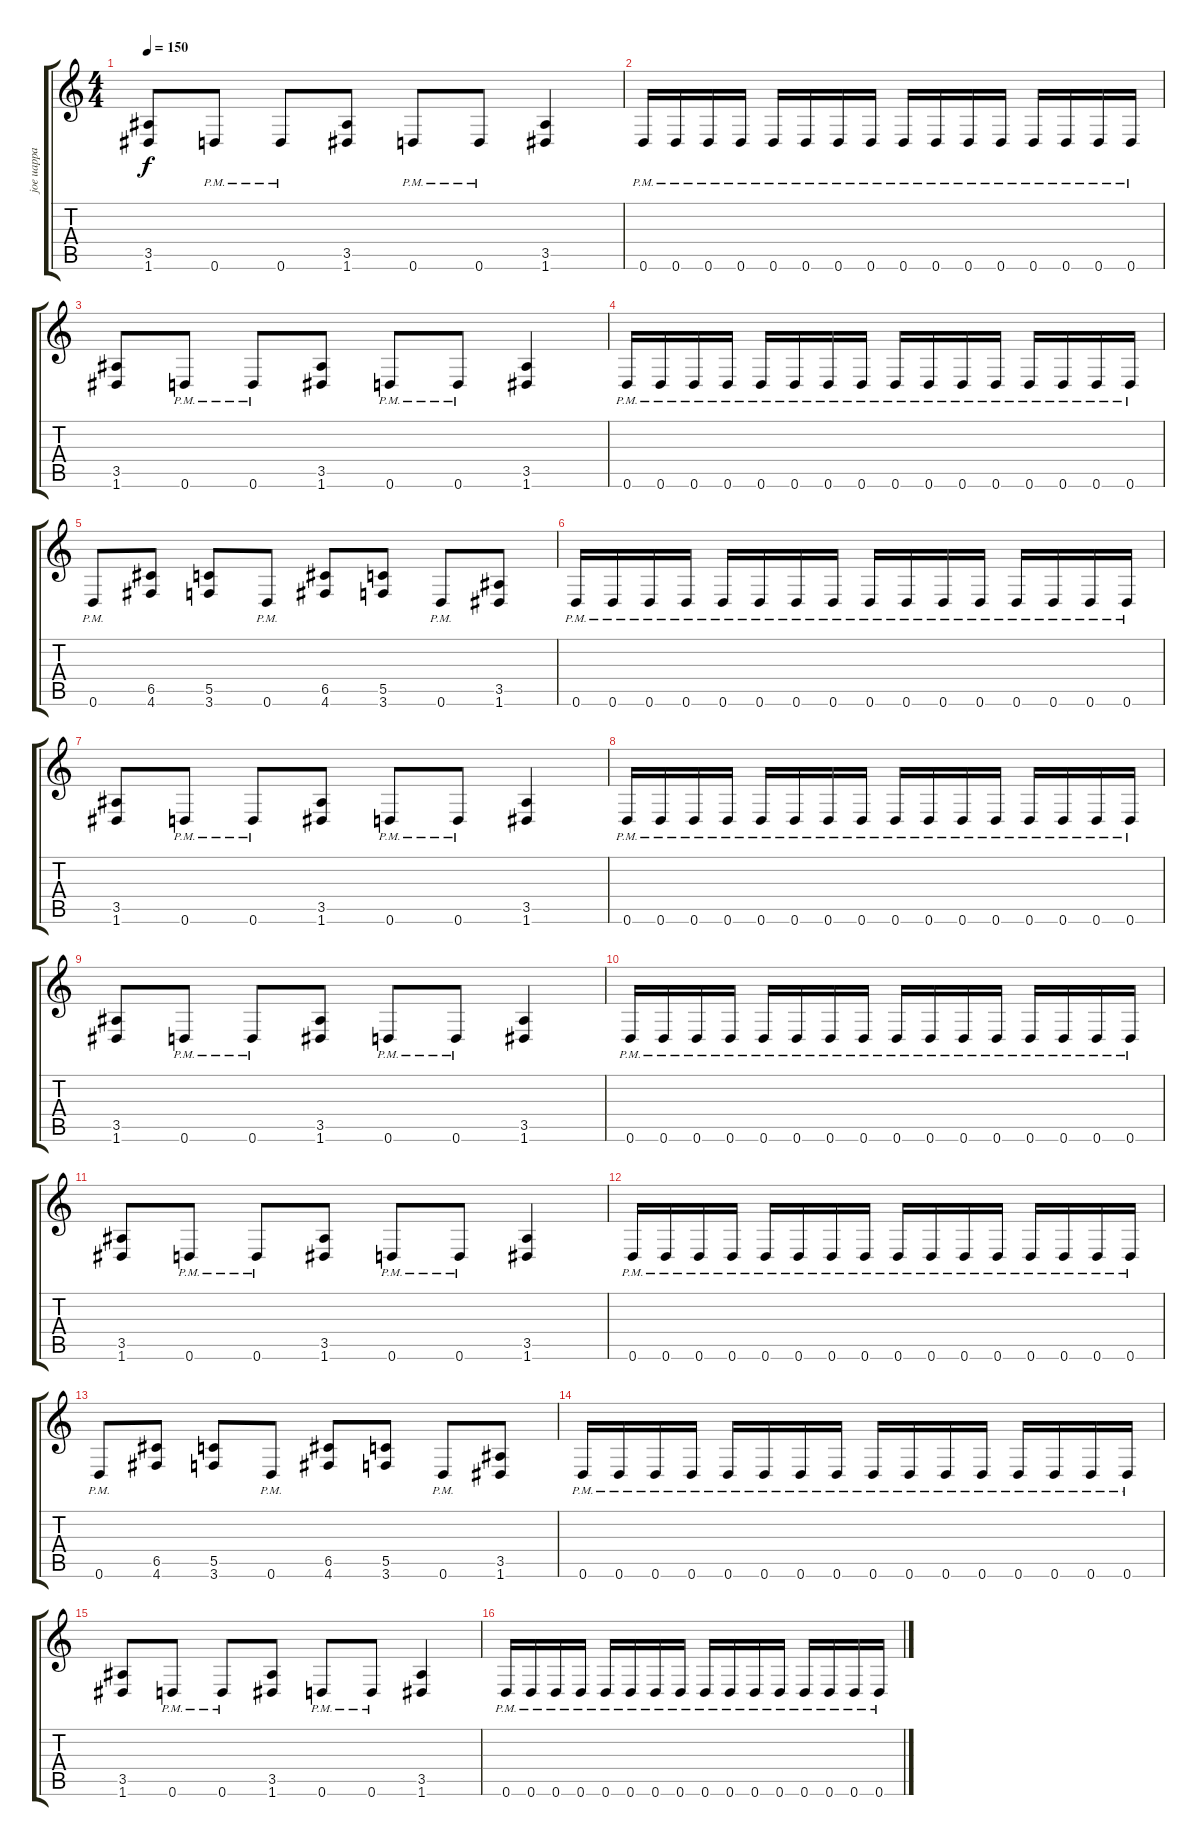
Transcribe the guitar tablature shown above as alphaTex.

\track ("joe uappa" "joe uappa") {instrument distortionguitar}
\staff {score tabs}
\tuning (D4 A3 F3 C3 G2 D2) {hide}
\ts (4 4)
\tempo 150
\clef g2
\ks c
(3.5 1.6).8{dy f} 0.6{pm}.8 0.6{pm}.8 (3.5 1.6).8 0.6{pm}.8 0.6{pm}.8 (3.5 1.6).4 |
0.6{pm}.16 0.6{pm}.16 0.6{pm}.16 0.6{pm}.16 0.6{pm}.16 0.6{pm}.16 0.6{pm}.16 0.6{pm}.16 0.6{pm}.16 0.6{pm}.16 0.6{pm}.16 0.6{pm}.16 0.6{pm}.16 0.6{pm}.16 0.6{pm}.16 0.6{pm}.16 |
(3.5 1.6).8 0.6{pm}.8 0.6{pm}.8 (3.5 1.6).8 0.6{pm}.8 0.6{pm}.8 (3.5 1.6).4 |
0.6{pm}.16 0.6{pm}.16 0.6{pm}.16 0.6{pm}.16 0.6{pm}.16 0.6{pm}.16 0.6{pm}.16 0.6{pm}.16 0.6{pm}.16 0.6{pm}.16 0.6{pm}.16 0.6{pm}.16 0.6{pm}.16 0.6{pm}.16 0.6{pm}.16 0.6{pm}.16 |
0.6{pm}.8 (6.5 4.6).8 (5.5 3.6).8 0.6{pm}.8 (6.5 4.6).8 (5.5 3.6).8 0.6{pm}.8 (3.5 1.6).8 |
0.6{pm}.16 0.6{pm}.16 0.6{pm}.16 0.6{pm}.16 0.6{pm}.16 0.6{pm}.16 0.6{pm}.16 0.6{pm}.16 0.6{pm}.16 0.6{pm}.16 0.6{pm}.16 0.6{pm}.16 0.6{pm}.16 0.6{pm}.16 0.6{pm}.16 0.6{pm}.16 |
(3.5 1.6).8 0.6{pm}.8 0.6{pm}.8 (3.5 1.6).8 0.6{pm}.8 0.6{pm}.8 (3.5 1.6).4 |
0.6{pm}.16 0.6{pm}.16 0.6{pm}.16 0.6{pm}.16 0.6{pm}.16 0.6{pm}.16 0.6{pm}.16 0.6{pm}.16 0.6{pm}.16 0.6{pm}.16 0.6{pm}.16 0.6{pm}.16 0.6{pm}.16 0.6{pm}.16 0.6{pm}.16 0.6{pm}.16 |
(3.5 1.6).8 0.6{pm}.8 0.6{pm}.8 (3.5 1.6).8 0.6{pm}.8 0.6{pm}.8 (3.5 1.6).4 |
0.6{pm}.16 0.6{pm}.16 0.6{pm}.16 0.6{pm}.16 0.6{pm}.16 0.6{pm}.16 0.6{pm}.16 0.6{pm}.16 0.6{pm}.16 0.6{pm}.16 0.6{pm}.16 0.6{pm}.16 0.6{pm}.16 0.6{pm}.16 0.6{pm}.16 0.6{pm}.16 |
(3.5 1.6).8 0.6{pm}.8 0.6{pm}.8 (3.5 1.6).8 0.6{pm}.8 0.6{pm}.8 (3.5 1.6).4 |
0.6{pm}.16 0.6{pm}.16 0.6{pm}.16 0.6{pm}.16 0.6{pm}.16 0.6{pm}.16 0.6{pm}.16 0.6{pm}.16 0.6{pm}.16 0.6{pm}.16 0.6{pm}.16 0.6{pm}.16 0.6{pm}.16 0.6{pm}.16 0.6{pm}.16 0.6{pm}.16 |
0.6{pm}.8 (6.5 4.6).8 (5.5 3.6).8 0.6{pm}.8 (6.5 4.6).8 (5.5 3.6).8 0.6{pm}.8 (3.5 1.6).8 |
0.6{pm}.16 0.6{pm}.16 0.6{pm}.16 0.6{pm}.16 0.6{pm}.16 0.6{pm}.16 0.6{pm}.16 0.6{pm}.16 0.6{pm}.16 0.6{pm}.16 0.6{pm}.16 0.6{pm}.16 0.6{pm}.16 0.6{pm}.16 0.6{pm}.16 0.6{pm}.16 |
(3.5 1.6).8 0.6{pm}.8 0.6{pm}.8 (3.5 1.6).8 0.6{pm}.8 0.6{pm}.8 (3.5 1.6).4 |
0.6{pm}.16 0.6{pm}.16 0.6{pm}.16 0.6{pm}.16 0.6{pm}.16 0.6{pm}.16 0.6{pm}.16 0.6{pm}.16 0.6{pm}.16 0.6{pm}.16 0.6{pm}.16 0.6{pm}.16 0.6{pm}.16 0.6{pm}.16 0.6{pm}.16 0.6{pm}.16
